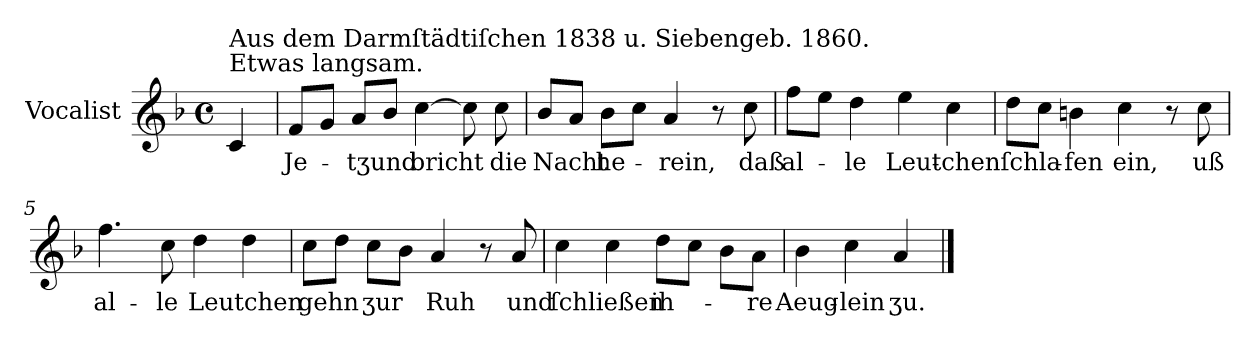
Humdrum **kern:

**kern	**text
*part1	*part1
*staff1	*staff1
*I"Vocalist	*
*k[b-]	*
*F:	*
*M4/4	*
*met(c)	*
=	=
!LO:TX:a:t=Etwas langsam.	!
!LO:TX:a:t=Aus dem Darmſtädtiſchen 1838 u. Siebengeb. 1860.	!
4c	.
=1	=1
8fL	Je-
8gJ	.
8aL	-tʒund
8b-J	.
[4cc	bricht
8cc]	.
8cc	die
=2	=2
8b-L	Nacht
8aJ	.
8b-L	he-
8ccJ	.
4a	-rein,
8r	.
8cc	daß
=3	=3
8ffL	al-
8eeJ	.
4dd	-le
4ee	Leut-
4cc	-chen
=4	=4
8ddL	ſchla-
8ccJ	.
4bn	-fen
4cc	ein,
8r	.
8cc	uß
=5	=5
4.ff	al-
8cc	-le
4dd	Leutchen
4dd	.
=6	=6
8ccL	gehn
8ddJ	.
8ccL	ʒur
8b-J	.
4a	Ruh
8r	.
8a	und
=7	=7
4cc	ſchließen
4cc	.
8ddL	ih-
8ccJ	.
8b-\L	.
8aJ	-re
=8	=8
4b-	Aeug-
4cc	-lein
4a	ʒu.
==	==
*-	*-
